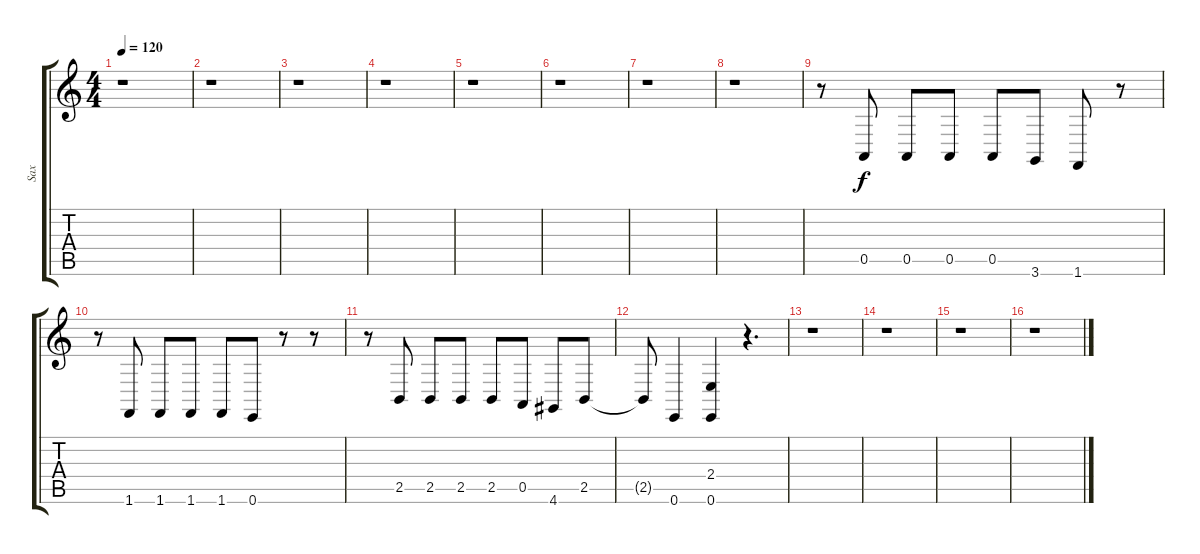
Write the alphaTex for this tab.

\track ("Sax" "Sax") {instrument baritonesax}
\staff {score tabs}
\tuning (E4 B3 G3 D3 A2 E2) {hide}
\ts (4 4)
\tempo 120
\clef g2
\ks c
r.1{dy f} |
r.1 |
r.1 |
r.1 |
r.1 |
r.1 |
r.1 |
r.1 |
r.8 0.5.8 0.5.8 0.5.8 0.5.8 3.6.8 1.6.8 r.8 |
r.8 1.6.8 1.6.8 1.6.8 1.6.8 0.6.8 r.8 r.8 |
r.8 2.5.8 2.5.8 2.5.8 2.5.8 0.5.8 4.6.8 2.5.8 |
2.5{t}.8 0.6.4 (2.4 0.6).4 r.4{d} |
r.1 |
r.1 |
r.1 |
r.1
